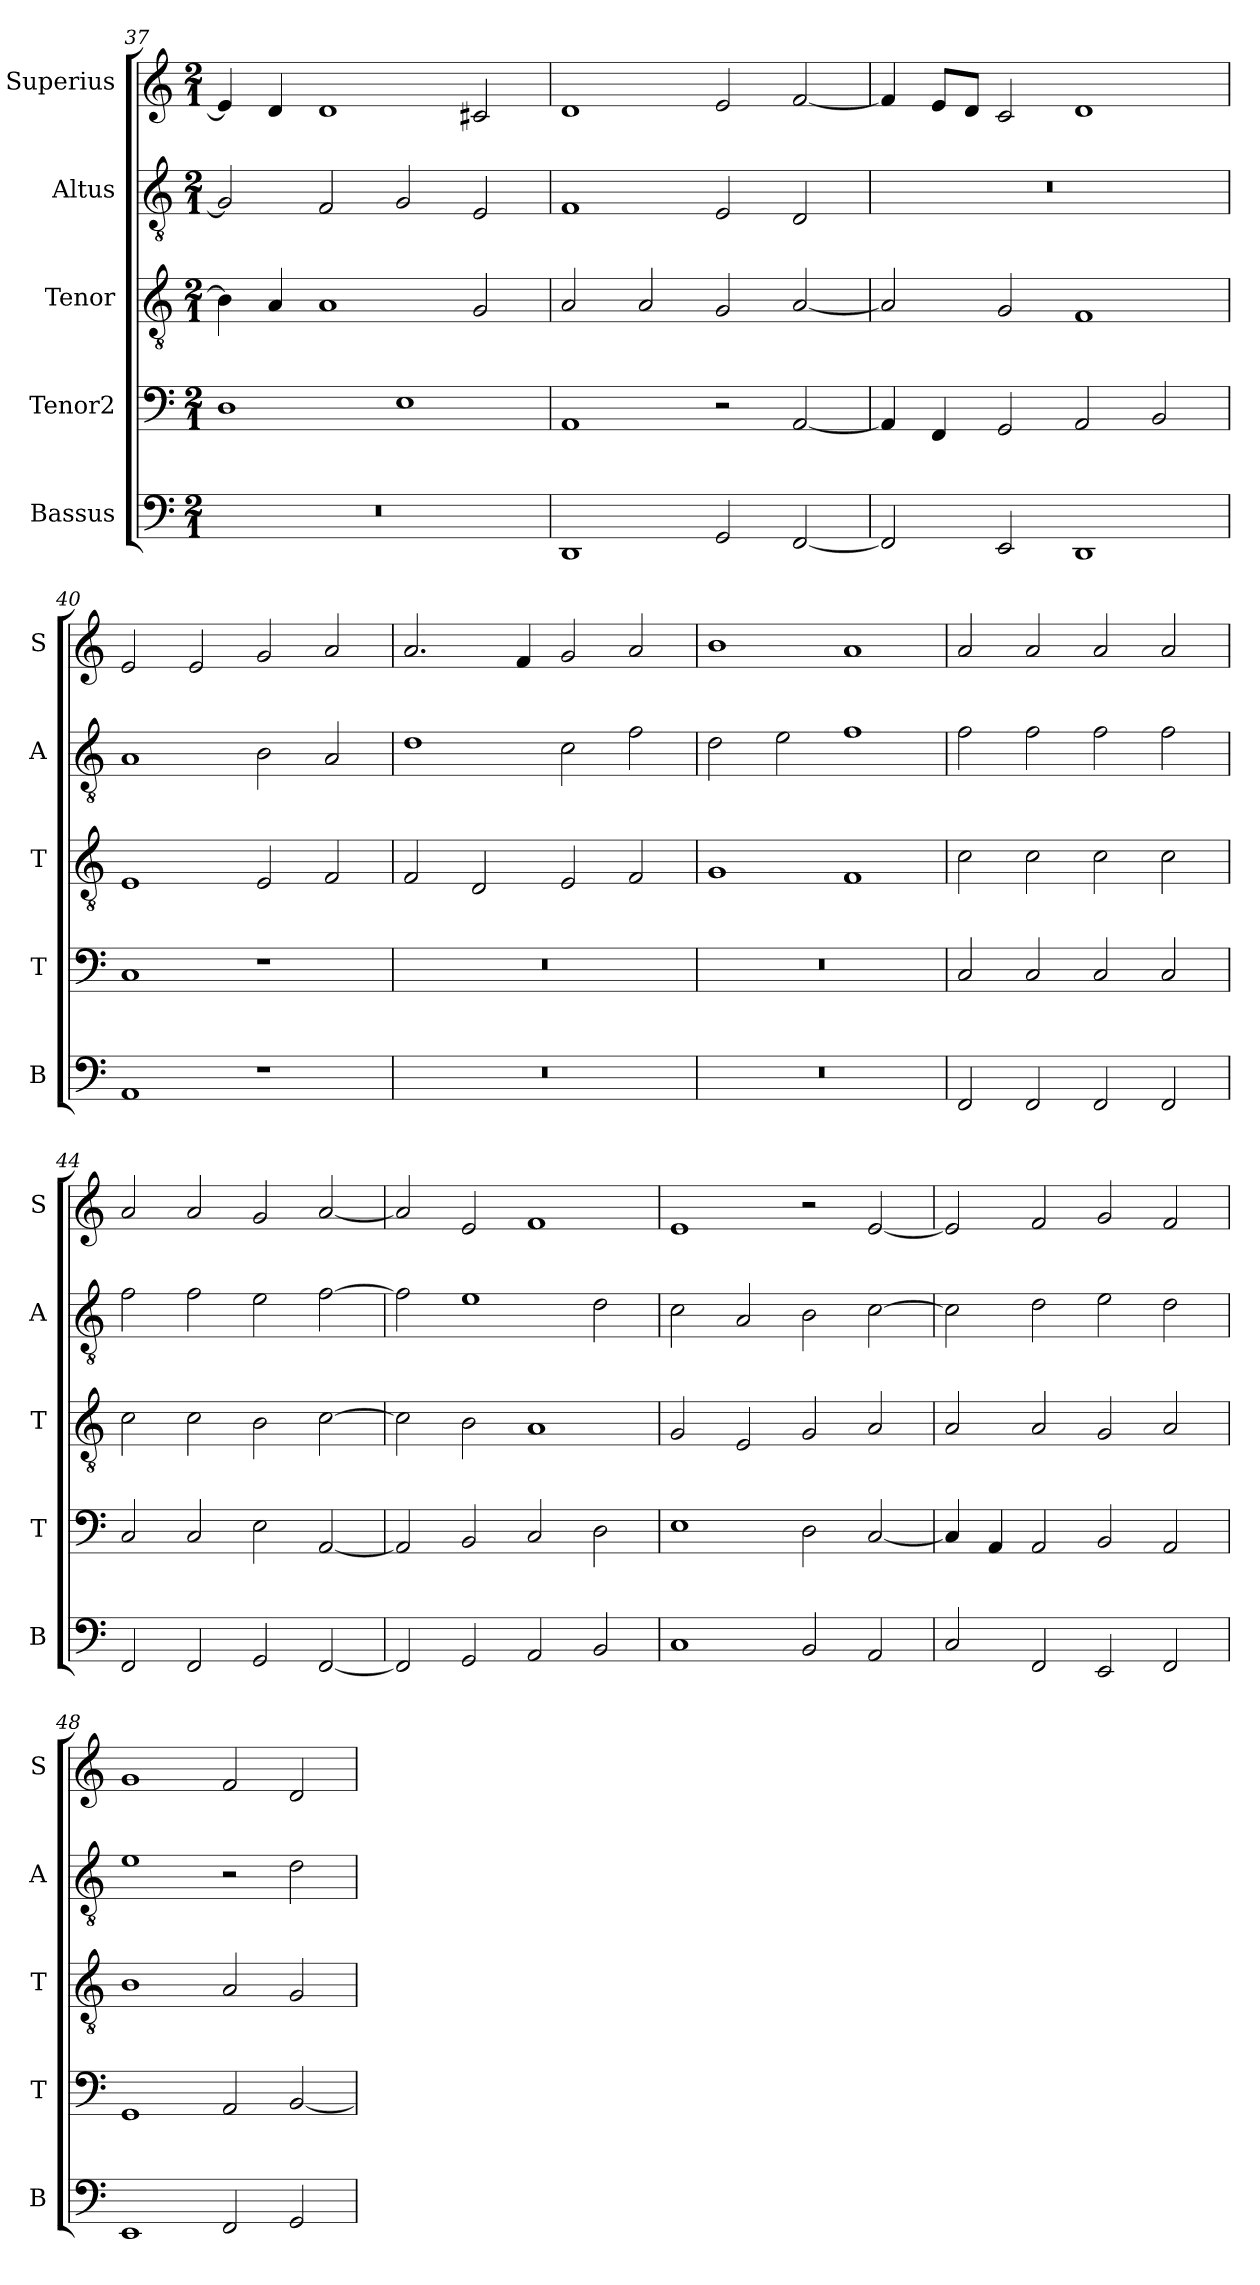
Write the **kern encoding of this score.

**kern	**kern	**kern	**kern	**kern
*part5	*part4	*part3	*part2	*part1
*staff5	*staff4	*staff3	*staff2	*staff1
*I"Bassus	*I"Tenor2	*I"Tenor	*I"Altus	*I"Superius
*I'B	*I'T	*I'T	*I'A	*I'S
*clefF4	*clefF4	*clefGv2	*clefGv2	*clefG2
*k[]	*k[]	*k[]	*k[]	*k[]
*M2/1	*M2/1	*M2/1	*M2/1	*M2/1
=37	=37	=37	=37	=37
0r	1D	4B\]	2G/]	4e/]
.	.	4A/	.	4d/
.	.	1A	2F/	1d
.	1E	.	2G/	.
.	.	2G/	2E/	2c#X/
=38	=38	=38	=38	=38
1DD	1AA	2A/	1F	1d
.	.	2A/	.	.
2GG/	2r	2G/	2E/	2e/
[2FF/	[2AA/	[2A/	2D/	[2f/
=39	=39	=39	=39	=39
2FF/]	4AA/]	2A/]	0r	4f/]
.	4FF/	.	.	8e/L
.	.	.	.	8d/J
2EE/	2GG/	2G/	.	2c/
1DD	2AA/	1F	.	1d
.	2BB/	.	.	.
=40	=40	=40	=40	=40
1AA	1C	1E	1A	2e/
.	.	.	.	2e/
1r	1r	2E/	2B\	2g/
.	.	2F/	2A/	2a/
=41	=41	=41	=41	=41
0r	0r	2F/	1d	2.a/
.	.	2D/	.	.
.	.	.	.	4f/
.	.	2E/	2c\	2g/
.	.	2F/	2f\	2a/
=42	=42	=42	=42	=42
0r	0r	1G	2d\	1b
.	.	.	2e\	.
.	.	1F	1f	1a
=43	=43	=43	=43	=43
2FF/	2C/	2c\	2f\	2a/
2FF/	2C/	2c\	2f\	2a/
2FF/	2C/	2c\	2f\	2a/
2FF/	2C/	2c\	2f\	2a/
=44	=44	=44	=44	=44
2FF/	2C/	2c\	2f\	2a/
2FF/	2C/	2c\	2f\	2a/
2GG/	2E\	2B\	2e\	2g/
[2FF/	[2AA/	[2c\	[2f\	[2a/
=45	=45	=45	=45	=45
2FF/]	2AA/]	2c\]	2f\]	2a/]
2GG/	2BB/	2B\	1e	2e/
2AA/	2C/	1A	.	1f
2BB/	2D\	.	2d\	.
=46	=46	=46	=46	=46
1C	1E	2G/	2c\	1e
.	.	2E/	2A/	.
2BB/	2D\	2G/	2B\	2r
2AA/	[2C/	2A/	[2c\	[2e/
=47	=47	=47	=47	=47
2C/	4C/]	2A/	2c\]	2e/]
.	4AA/	.	.	.
2FF/	2AA/	2A/	2d\	2f/
2EE/	2BB/	2G/	2e\	2g/
2FF/	2AA/	2A/	2d\	2f/
=48	=48	=48	=48	=48
1EE	1GG	1B	1e	1g
2FF/	2AA/	2A/	2r	2f/
2GG/	[2BB/	2G/	2d\	2d/
=	=	=	=	=
*-	*-	*-	*-	*-
